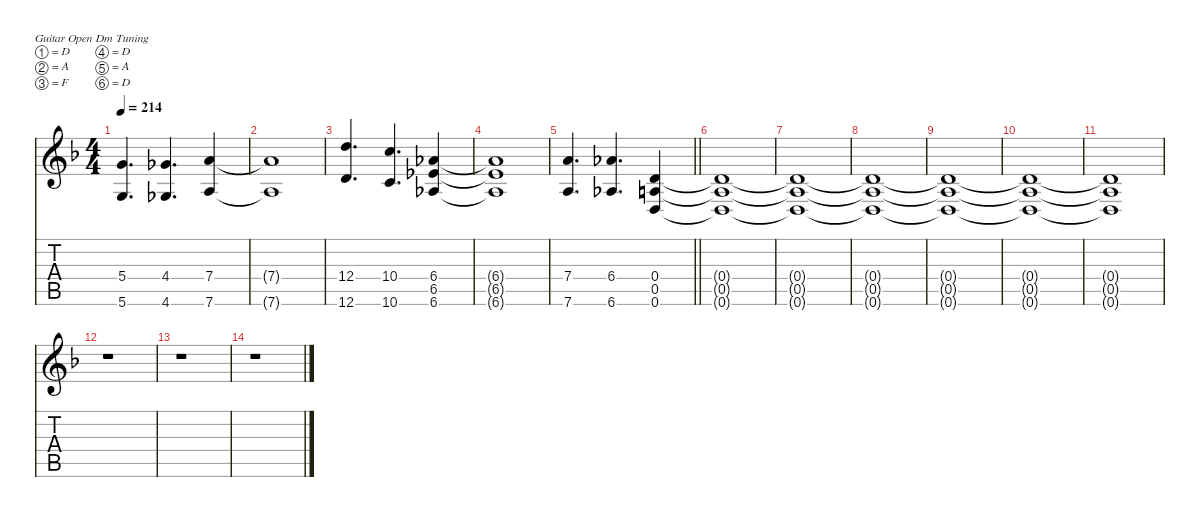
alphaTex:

\hideDynamics
\bracketExtendMode nobrackets
\singleTrackTrackNamePolicy hidden
\multiTrackTrackNamePolicy hidden
\firstSystemTrackNameMode fullname
\firstSystemTrackNameOrientation horizontal
\otherSystemsTrackNameOrientation horizontal
\track ("Guitar 1" "E-Gt") {defaultSystemsLayout 16 instrument distortionguitar}
\staff {score tabs}
\tuning (D4 A3 F3 D3 A2 D2)
\ts (4 4)
\tempo 214
\clef g2
\ks dminor
(5.4{acc forcenatural} 5.6{acc forcenatural}).4{d dy f beam Up} (4.4{acc b} 4.6{acc b}).4{d beam Up} (7.4{acc forcenatural} 7.6{acc forcenatural}).4{beam Up} |
(7.4{t acc forcenatural} 7.6{t acc forcenatural}).1{beam Up} |
(12.4{acc forcenatural} 12.6{acc forcenatural}).4{d beam Up} (10.4{acc forcenatural} 10.6{acc forcenatural}).4{d beam Up} (6.4{acc b} 6.5{acc b} 6.6{acc b}).4{beam Up} |
(6.4{t acc b} 6.5{t acc b} 6.6{t acc b}).1{beam Up} |
\barLineRight lightlight
(7.4{acc forcenatural} 7.6{acc forcenatural}).4{d beam Up} (6.4{acc b} 6.6{acc b}).4{d beam Up} (0.4{acc forcenatural} 0.5{acc forcenatural} 0.6{acc forcenatural}).4{beam Up} |
(0.4{t acc forcenatural} 0.5{t acc forcenatural} 0.6{t acc forcenatural}).1{beam Up} |
(0.4{t acc forcenatural} 0.5{t acc forcenatural} 0.6{t acc forcenatural}).1{beam Up} |
(0.4{t acc forcenatural} 0.5{t acc forcenatural} 0.6{t acc forcenatural}).1{beam Up} |
(0.4{t acc forcenatural} 0.5{t acc forcenatural} 0.6{t acc forcenatural}).1{beam Up} |
(0.4{t acc forcenatural} 0.5{t acc forcenatural} 0.6{t acc forcenatural}).1{beam Up} |
(0.4{t acc forcenatural} 0.5{t acc forcenatural} 0.6{t acc forcenatural}).1{beam Up} |
r.1{beam Down} |
r.1{beam Down} |
r.1{beam Down}
